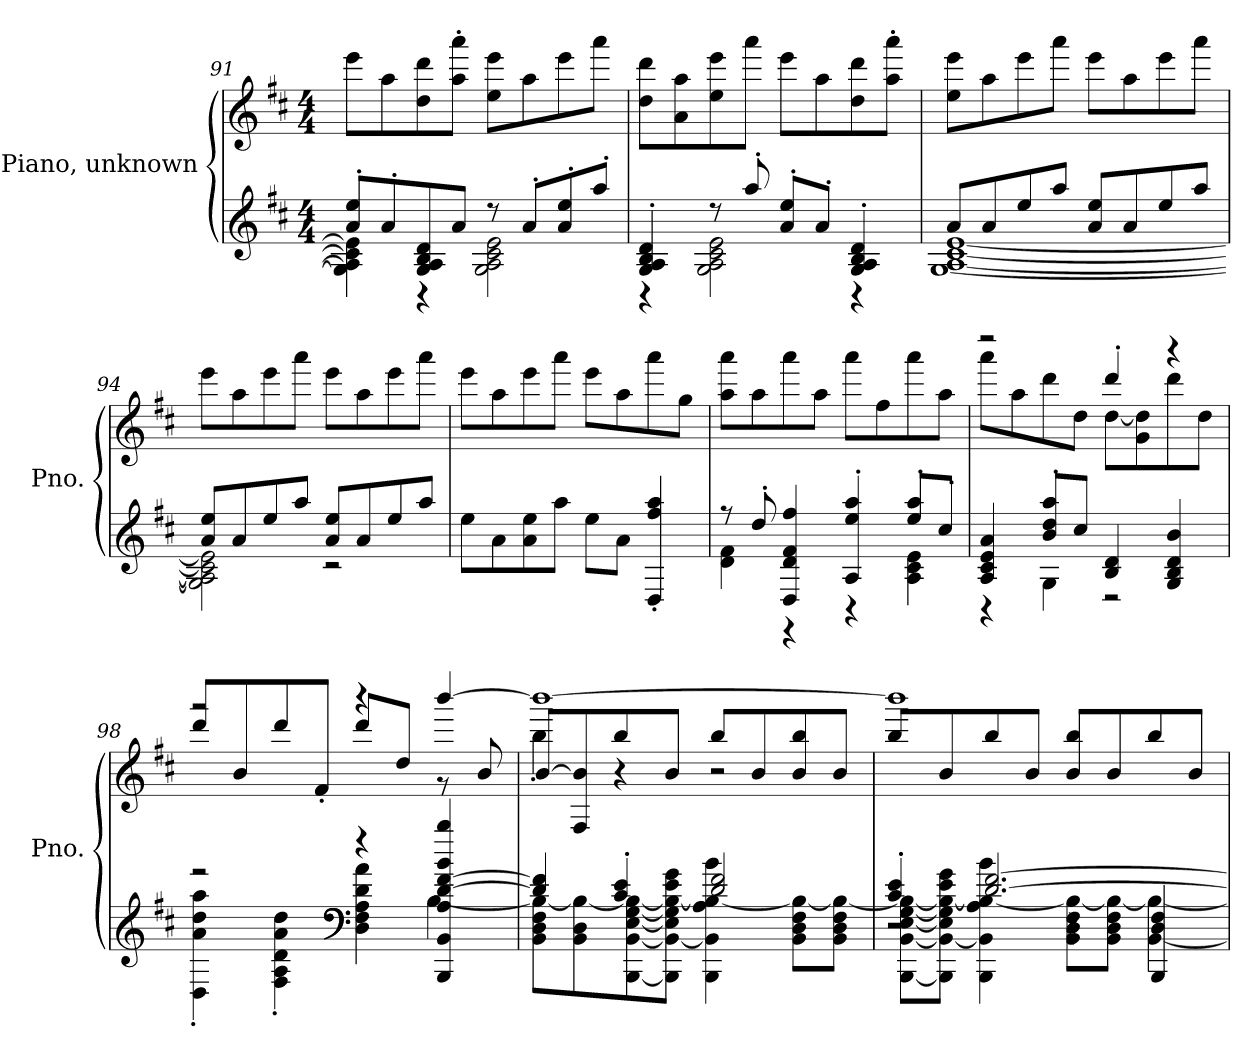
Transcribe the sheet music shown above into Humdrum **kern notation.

**kern	**kern
*part1	*part1
*staff2	*staff1
*I"Piano, unknown	*
*I'Pno.	*
*clefG2	*clefG2
*k[f#c#]	*k[f#c#]
*M4/4	*M4/4
=91	=91
*^	*
8a/' 8ee/'L	4G\] 4A\] 4c#\] 4e\]	8eee\L
8a'/	.	8aa\
8G/ 8A/ 8B/ 8d/	4r	8dd\ 8ddd\
8a/J	.	8aa\' 8aaa\'J
8r	2G\ 2A\ 2c#\ 2e\	8ee\ 8eee\L
8a'/L	.	8aa\
8a/' 8ee/'	.	8eee\
8aa'/J	.	8aaa\J
=92	=92	=92
4G/' 4A/' 4B/' 4d/'	4r	8dd\ 8ddd\L
.	.	8a\ 8aa\
8r	2G\ 2A\ 2c#\ 2e\	8ee\ 8eee\
8aa'/	.	8aaa\J
8a/' 8ee/'L	.	8eee\L
8a'/J	.	8aa\
4G/' 4A/' 4B/' 4d/'	4r	8dd\ 8ddd\
.	.	8aa\' 8aaa\'J
!!LO:LB:g=z
=93	=93	=93
8a/L	[1G [1A [1c# [1e	8ee\ 8eee\L
8a/	.	8aa\
8ee/	.	8eee\
8aa/J	.	8aaa\J
8a/ 8ee/L	.	8eee\L
8a/	.	8aa\
8ee/	.	8eee\
8aa/J	.	8aaa\J
=94	=94	=94
8a/ 8ee/L	2G\] 2A\] 2c#\] 2e\]	8eee\L
8a/	.	8aa\
8ee/	.	8eee\
8aa/J	.	8aaa\J
8a/ 8ee/L	2r	8eee\L
8a/	.	8aa\
8ee/	.	8eee\
8aa/J	.	8aaa\J
*v	*v	*
=95	=95
8ee\L	8eee\L
8a\	8aa\
8a\ 8ee\	8eee\
8aa\J	8aaa\J
8ee\L	8eee\L
8a\J	8aa\
4D/' 4ff#/' 4aa/'	8aaa\
.	8gg\J
!!LO:PB:g=z
=96	=96
*^	*
8r	4d\ 4f#\	8aa\ 8aaa\L
8dd'/	.	8aa\
4D/ 4d/ 4f#/ 4ff#/	4r	8aaa\
.	.	8aa\J
4A/' 4ee/' 4aa/'	4r	8aaa\L
.	.	8ff#\
8ee/' 8aa/'L	4A\ 4c#\ 4e\	8aaa\
8cc#'/J	.	8aa\J
=97	=97	=97
*	*	*^
4A/ 4c#/ 4e/ 4a/	4r	2r	8aaa\L
.	.	.	8aa\
8b/' 8dd/' 8aa/'L	4G\	.	8ddd\
8cc#/J	.	.	8dd\J
4B/ 4d/	2r	4ddd'/	[8dd\L
.	.	.	8g\ 8dd\]
4G/ 4B/ 4d/ 4b/	.	4r	8ddd\
.	.	.	8dd\J
=98	=98	=98	=98
2r	4D\' 4a\' 4dd\' 4aa\'	2r	8ddd/L
.	.	.	8b/
.	4F#\' 4A\' 4d\' 4a\' 4dd\'	.	8ddd/
.	.	.	8f#'/J
*clefF4	*	*	*
4r	4D\ 4F#\ 4A\ 4d\ 4a\	4r	8ddd/L
.	.	.	8dd/J
4BBB/ 4BB/ 4A/ [4d/ [4f#/ 4b/ 4bb/	[4B\	[4bbb/	8r
.	.	.	8b/
!!LO:LB:g=z
=99	=99	=99	=99
*	*	*	*^
4d/] 4f#/]	8BB\ 8D\ 8F#\ 8B\_L	1bbb_	4bb'\	[8b/L
.	8BB\ 8D\ 8B\_	.	.	8F#/ 8b/]
4c#/' 4e/'	[8BBB\ [8BB\ [8E\ [8G\ 8B\_	.	4r	8bb/
.	8BBB\] 8BB\_ 8E\] 8G\] 8B\_ 8e\ 8g\J	.	.	8b/J
2d/ 2f#/	4BBB\ 4BB\] 4A\ 4B\_ 4b\	.	2r	8bb/L
.	.	.	.	8b/
.	8BB\ 8D\ 8F#\ 8B\_L	.	.	8b/ 8bb/
.	8BB\ 8D\ 8F#\ 8B\_J	.	.	8b/J
*	*	*	*v	*v
=100	=100	=100	=100
*	*^	*	*
4c#/' 4e/'	[8BBB\ [8BB\ [8E\ [8G\ 8B\_L	2r	1bbb]	8bb/L
.	8BBB\] 8BB\_ 8E\] 8G\] 8B\_ 8e\ 8g\J	.	.	8b/
[2.d/ [2.f#/	4BBB\ 4BB\] 4A\ 4B\_ 4b\	.	.	8bb/
.	.	.	.	8b/J
.	8BB\ 8D\ 8F#\ 8B\_L	4r	.	8b/ 8bb/L
.	8BB\ 8D\ 8F#\ 8B\_J	.	.	8b/
.	[4BB\ 4B\_	4BBB/ 4D/ 4F#/	.	8bb/
.	.	.	.	8b/J
*v	*v	*v	*	*
*	*v	*v
=	=
*-	*-
